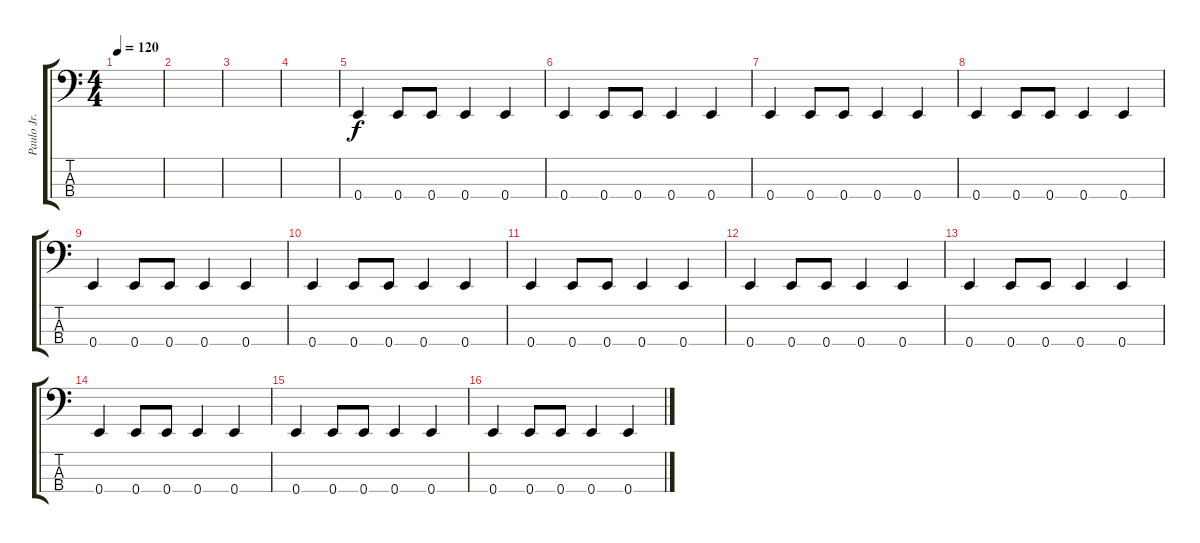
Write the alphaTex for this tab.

\track ("Paulo Jr." "Paulo Jr.") {instrument electricbassfinger}
\staff {score tabs}
\tuning (G2 D2 A1 E1) {hide}
\ts (4 4)
\tempo 120
\clef f4
\ks c
|
|
|
|
0.4.4 0.4.8 0.4.8 0.4.4 0.4.4 |
0.4.4 0.4.8 0.4.8 0.4.4 0.4.4 |
0.4.4 0.4.8 0.4.8 0.4.4 0.4.4 |
0.4.4 0.4.8 0.4.8 0.4.4 0.4.4 |
0.4.4 0.4.8 0.4.8 0.4.4 0.4.4 |
0.4.4 0.4.8 0.4.8 0.4.4 0.4.4 |
0.4.4 0.4.8 0.4.8 0.4.4 0.4.4 |
0.4.4 0.4.8 0.4.8 0.4.4 0.4.4 |
0.4.4 0.4.8 0.4.8 0.4.4 0.4.4 |
0.4.4 0.4.8 0.4.8 0.4.4 0.4.4 |
0.4.4 0.4.8 0.4.8 0.4.4 0.4.4 |
0.4.4 0.4.8 0.4.8 0.4.4 0.4.4
